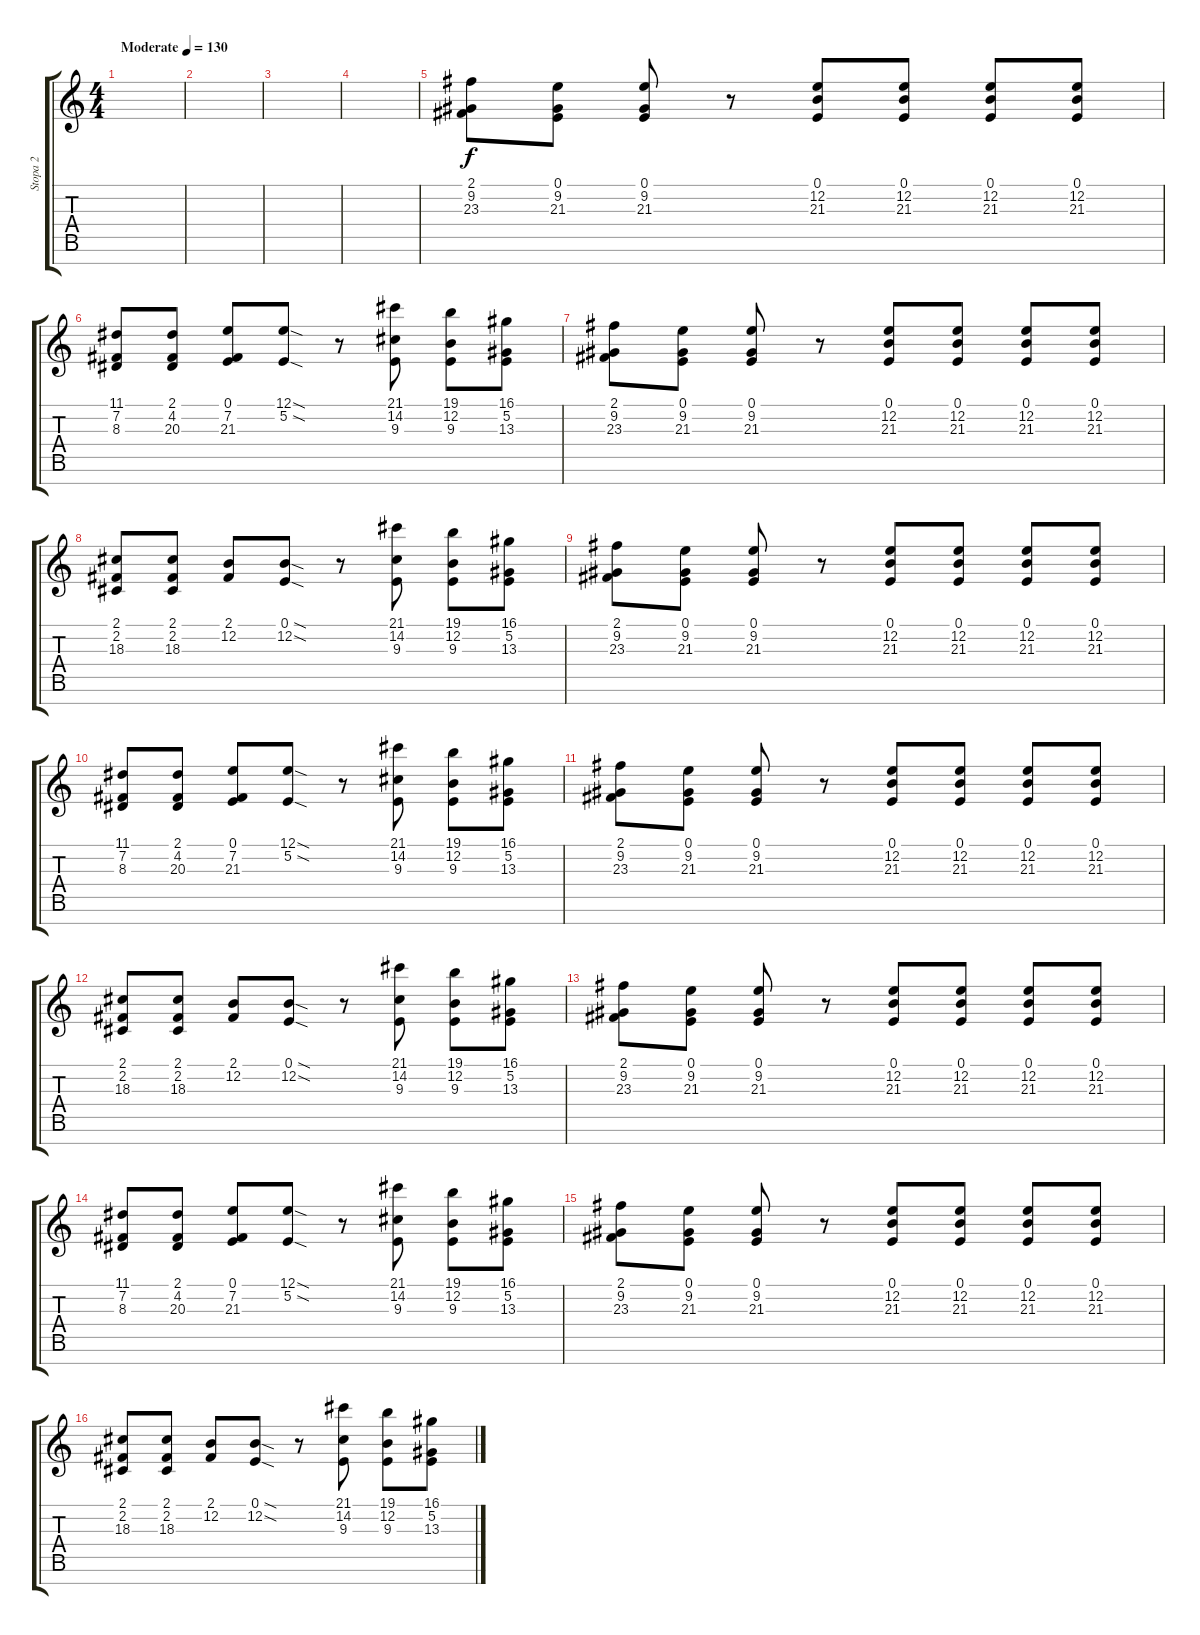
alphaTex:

\track ("Stopa 2" "Stopa 2") {instrument brightacousticpiano}
\staff {score tabs}
\tuning (E4 B3 G3 D3 A2 E2 B1) {hide}
\ts (4 4)
\tempo (130 "Moderate")
\clef g2
\ks c
|
|
|
|
(2.1 9.2 23.3).8 (0.1 9.2 21.3).8 (0.1 9.2 21.3).8 r.8 (0.1 12.2 21.3).8 (0.1 12.2 21.3).8 (0.1 12.2 21.3).8 (0.1 12.2 21.3).8 |
(11.1 7.2 8.3).8 (2.1 4.2 20.3).8 (0.1 7.2 21.3).8 (12.1{sod} 5.2{sod}).8 r.8 (21.1 14.2 9.3).8 (19.1 12.2 9.3).8 (16.1 5.2 13.3).8 |
(2.1 9.2 23.3).8 (0.1 9.2 21.3).8 (0.1 9.2 21.3).8 r.8 (0.1 12.2 21.3).8 (0.1 12.2 21.3).8 (0.1 12.2 21.3).8 (0.1 12.2 21.3).8 |
(2.1 2.2 18.3).8 (2.1 2.2 18.3).8 (2.1 12.2).8 (0.1{sod} 12.2{sod}).8 r.8 (21.1 14.2 9.3).8 (19.1 12.2 9.3).8 (16.1 5.2 13.3).8 |
(2.1 9.2 23.3).8 (0.1 9.2 21.3).8 (0.1 9.2 21.3).8 r.8 (0.1 12.2 21.3).8 (0.1 12.2 21.3).8 (0.1 12.2 21.3).8 (0.1 12.2 21.3).8 |
(11.1 7.2 8.3).8 (2.1 4.2 20.3).8 (0.1 7.2 21.3).8 (12.1{sod} 5.2{sod}).8 r.8 (21.1 14.2 9.3).8 (19.1 12.2 9.3).8 (16.1 5.2 13.3).8 |
(2.1 9.2 23.3).8 (0.1 9.2 21.3).8 (0.1 9.2 21.3).8 r.8 (0.1 12.2 21.3).8 (0.1 12.2 21.3).8 (0.1 12.2 21.3).8 (0.1 12.2 21.3).8 |
(2.1 2.2 18.3).8 (2.1 2.2 18.3).8 (2.1 12.2).8 (0.1{sod} 12.2{sod}).8 r.8 (21.1 14.2 9.3).8 (19.1 12.2 9.3).8 (16.1 5.2 13.3).8 |
(2.1 9.2 23.3).8 (0.1 9.2 21.3).8 (0.1 9.2 21.3).8 r.8 (0.1 12.2 21.3).8 (0.1 12.2 21.3).8 (0.1 12.2 21.3).8 (0.1 12.2 21.3).8 |
(11.1 7.2 8.3).8 (2.1 4.2 20.3).8 (0.1 7.2 21.3).8 (12.1{sod} 5.2{sod}).8 r.8 (21.1 14.2 9.3).8 (19.1 12.2 9.3).8 (16.1 5.2 13.3).8 |
(2.1 9.2 23.3).8 (0.1 9.2 21.3).8 (0.1 9.2 21.3).8 r.8 (0.1 12.2 21.3).8 (0.1 12.2 21.3).8 (0.1 12.2 21.3).8 (0.1 12.2 21.3).8 |
(2.1 2.2 18.3).8 (2.1 2.2 18.3).8 (2.1 12.2).8 (0.1{sod} 12.2{sod}).8 r.8 (21.1 14.2 9.3).8 (19.1 12.2 9.3).8 (16.1 5.2 13.3).8
